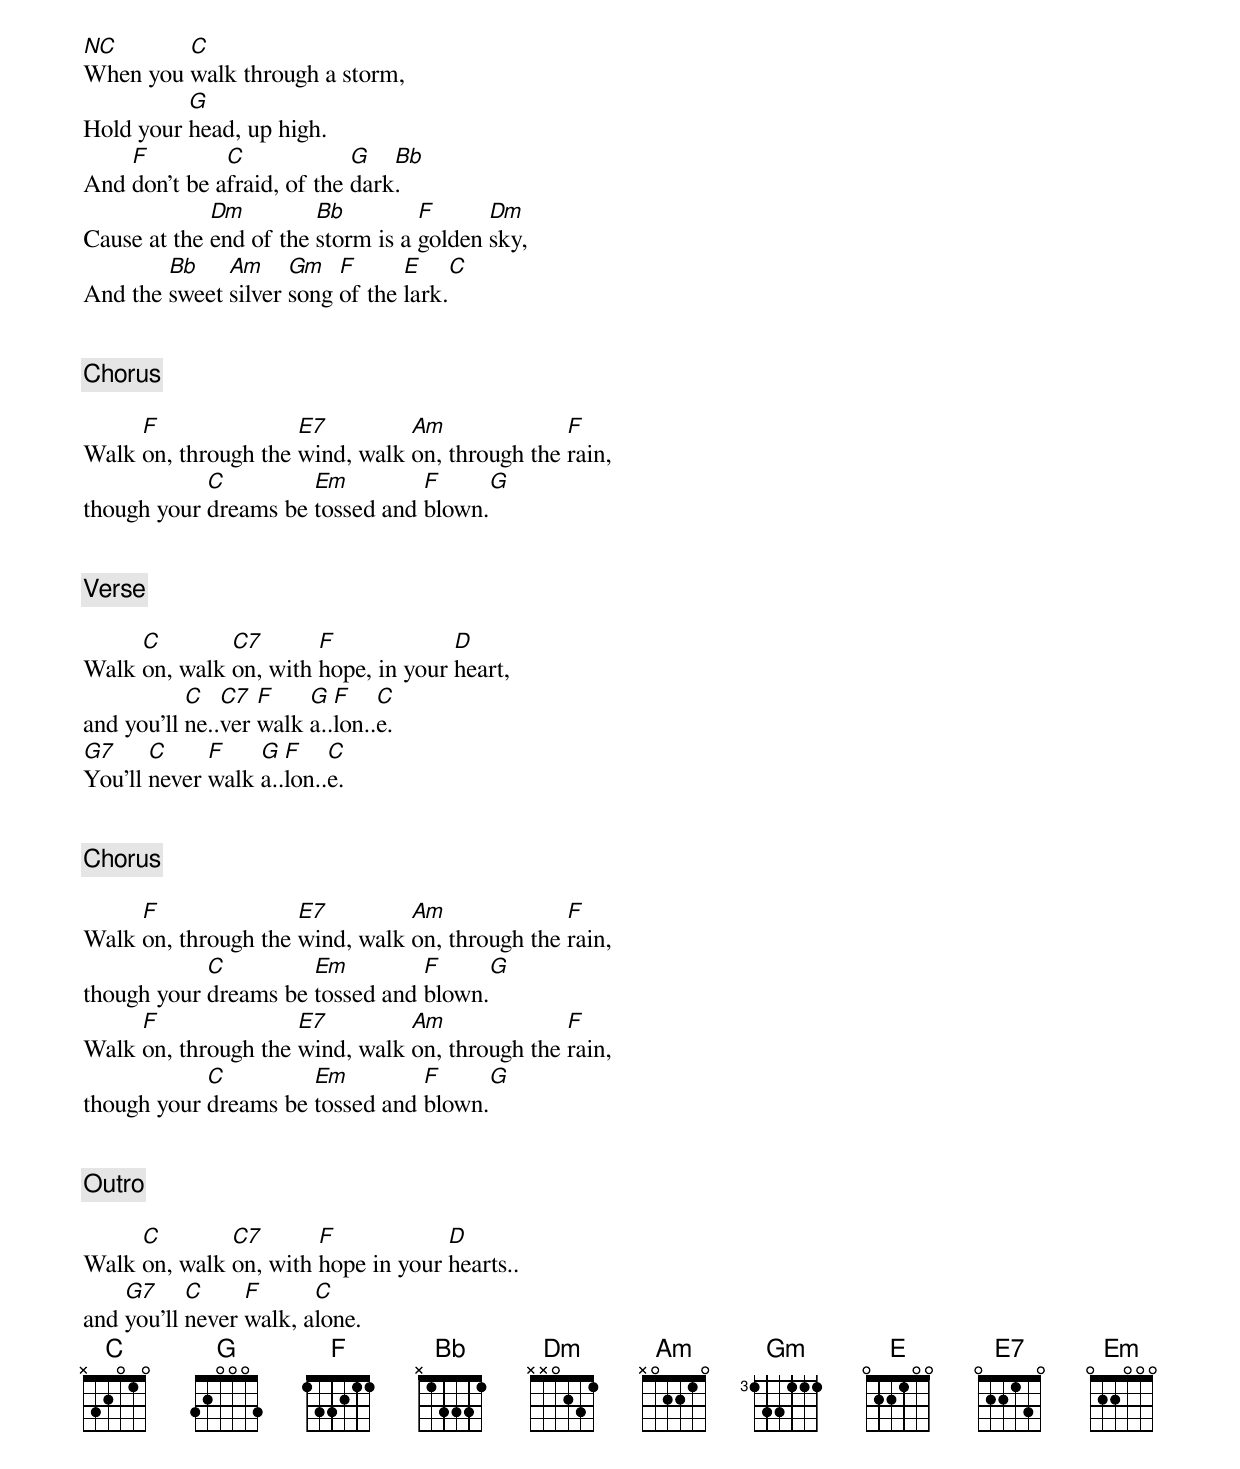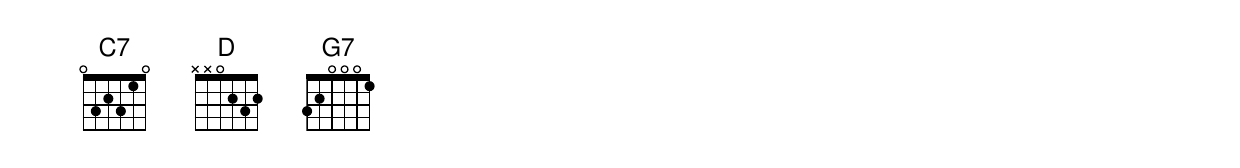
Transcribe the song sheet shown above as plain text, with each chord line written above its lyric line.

NC       C
When you walk through a storm,
          G
Hold your head, up high.
    F         C             G   Bb
And don't be afraid, of the dark.
             Dm         Bb         F      Dm
Cause at the end of the storm is a golden sky,
        Bb    Am     Gm   F      E    C
And the sweet silver song of the lark.


[Chorus]

     F               E7         Am              F
Walk on, through the wind, walk on, through the rain,
            C         Em         F     G
though your dreams be tossed and blown.


[Verse]

     C        C7       F             D
Walk on, walk on, with hope, in your heart,
           C   C7  F    G  F    C
and you'll ne..ver walk a..lon..e.
G7     C     F    G  F    C
You'll never walk a..lon..e.


[Chorus]

     F               E7         Am              F
Walk on, through the wind, walk on, through the rain,
            C         Em         F     G
though your dreams be tossed and blown.
     F               E7         Am              F
Walk on, through the wind, walk on, through the rain,
            C         Em         F     G
though your dreams be tossed and blown.


[Outro]

     C        C7       F            D
Walk on, walk on, with hope in your hearts..
    G7     C     F      C
and you'll never walk, alone.
